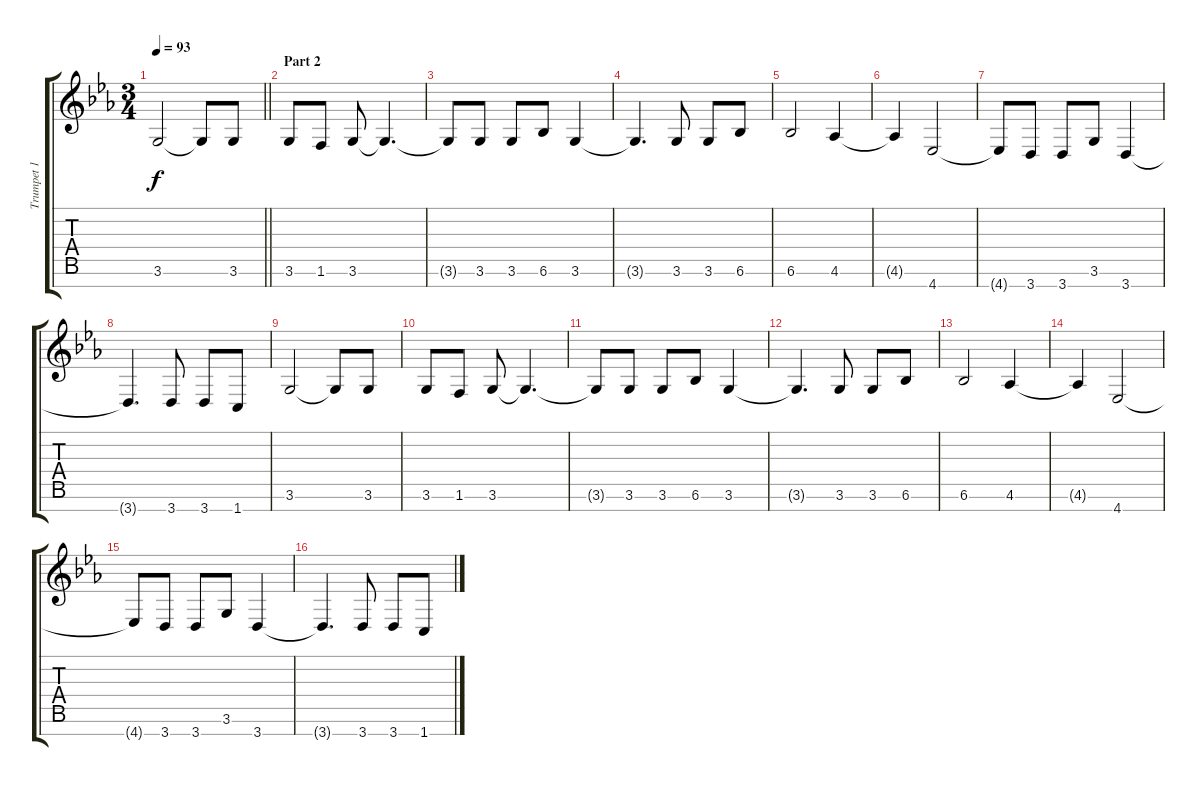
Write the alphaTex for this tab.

\track ("Trumpet 1" "Trumpet 1") {instrument trumpet}
\staff {score tabs}
\tuning (E5 B4 G4 D4 A3 E3 B2) {hide}
\ts (3 4)
\tempo 93
\clef g2
\barLineRight lightlight
\ks cminor
3.6.2{dy f} 3.6{t}.8 3.6.8 |
\section ("" "Part 2")
3.6.8 1.6.8 3.6.8 3.6{t}.4{d} |
3.6{t}.8 3.6.8 3.6.8 6.6.8 3.6.4 |
3.6{t}.4{d} 3.6.8 3.6.8 6.6.8 |
6.6.2 4.6.4 |
4.6{t}.4 4.7.2 |
4.7{t}.8 3.7.8 3.7.8 3.6.8 3.7.4 |
3.7{t}.4{d} 3.7.8 3.7.8 1.7.8 |
3.6.2 3.6{t}.8 3.6.8 |
3.6.8 1.6.8 3.6.8 3.6{t}.4{d} |
3.6{t}.8 3.6.8 3.6.8 6.6.8 3.6.4 |
3.6{t}.4{d} 3.6.8 3.6.8 6.6.8 |
6.6.2 4.6.4 |
4.6{t}.4 4.7.2 |
4.7{t}.8 3.7.8 3.7.8 3.6.8 3.7.4 |
3.7{t}.4{d} 3.7.8 3.7.8 1.7.8
